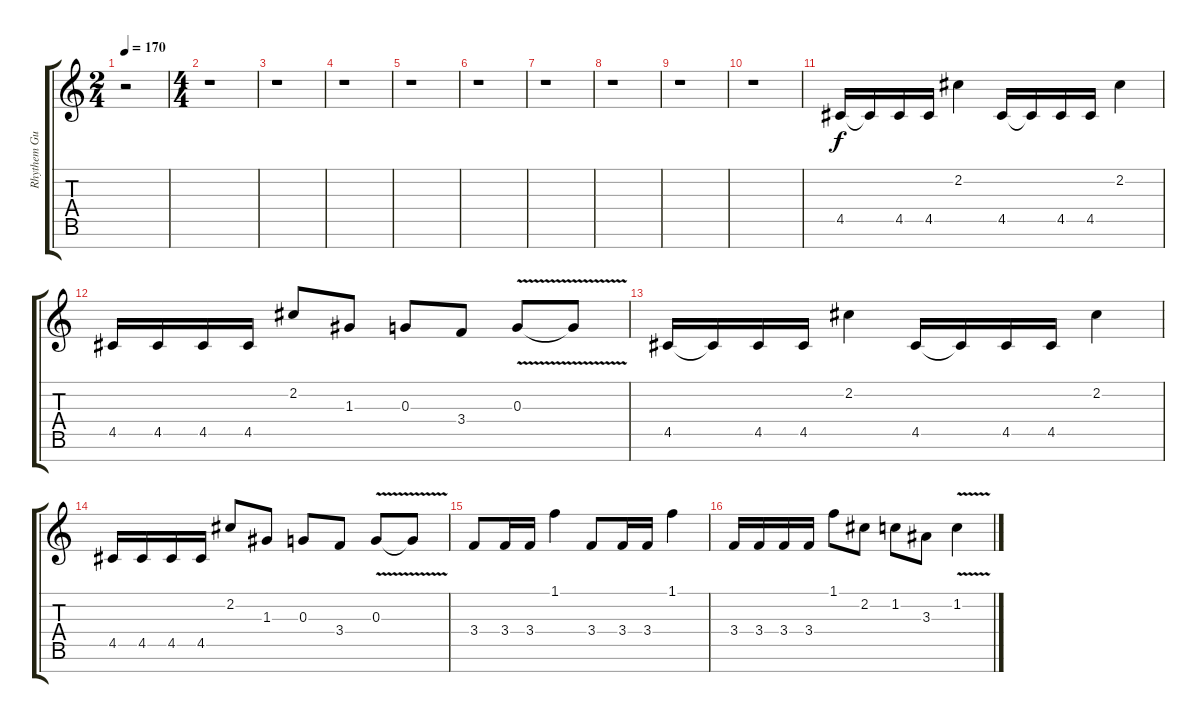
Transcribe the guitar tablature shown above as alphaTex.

\track ("Rhythem Guit. 2" "Rhythem Gu") {instrument distortionguitar}
\staff {score tabs}
\tuning (E4 B3 G3 D3 A2 E2 B1) {hide}
\ts (2 4)
\tempo 170
\clef g2
\ks c
r.2{dy f instrument distortionguitar} |
\ts (4 4)
r.1 |
r.1 |
r.1 |
r.1 |
r.1 |
r.1 |
r.1 |
r.1 |
r.1 |
4.5.16 4.5{t}.16 4.5.16 4.5.16 2.2.4 4.5.16 4.5{t}.16 4.5.16 4.5.16 2.2.4 |
4.5.16 4.5.16 4.5.16 4.5.16 2.2.8 1.3.8 0.3.8 3.4.8 0.3{v}.8 0.3{t}.8 |
4.5.16 4.5{t}.16 4.5.16 4.5.16 2.2.4 4.5.16 4.5{t}.16 4.5.16 4.5.16 2.2.4 |
4.5.16 4.5.16 4.5.16 4.5.16 2.2.8 1.3.8 0.3.8 3.4.8 0.3{v}.8 0.3{t}.8 |
3.4.8 3.4.16 3.4.16 1.1.4 3.4.8 3.4.16 3.4.16 1.1.4 |
3.4.16 3.4.16 3.4.16 3.4.16 1.1.8 2.2.8 1.2.8 3.3.8 1.2{v}.4
